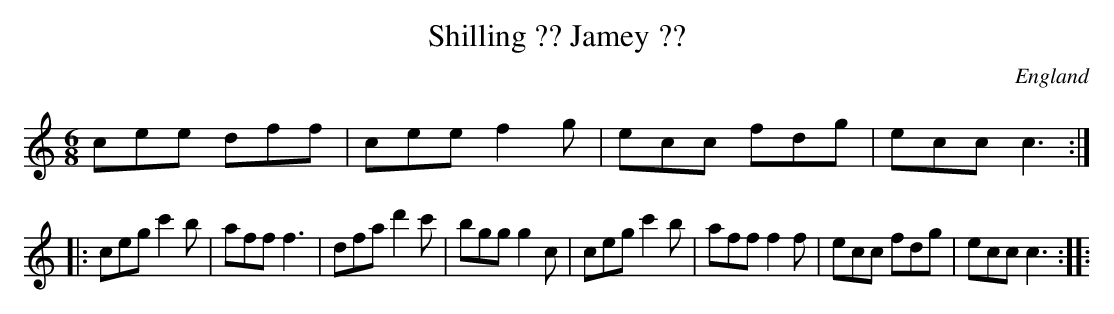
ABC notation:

X:1
T:Shilling ?? Jamey ??
L:1/8
M:6/8
O:England
K:C major
cee dff  | cee f2g | ecc fdg   | ecc c3 ::
ceg c'2b | aff f3  | dfa d'2c' | bgg g2c | \
ceg c'2b | aff f2f | ecc fdg   | ecc c3 ::
